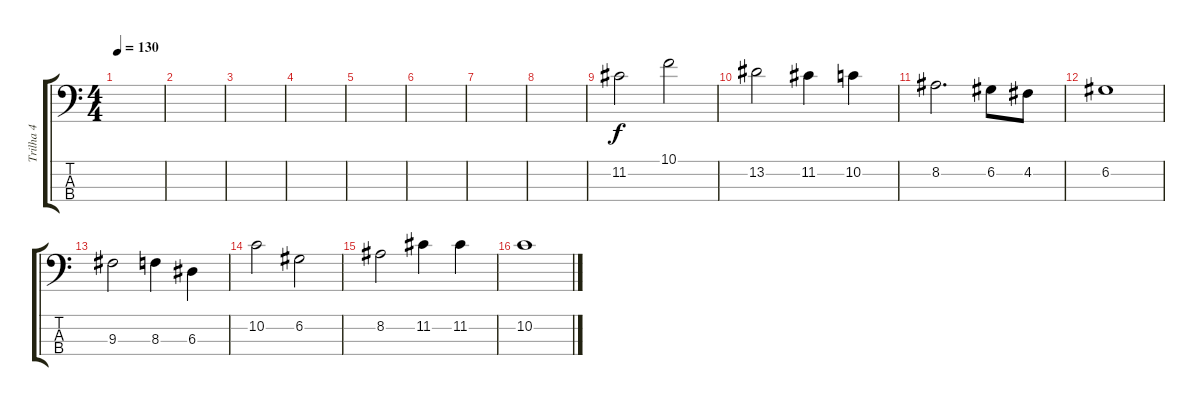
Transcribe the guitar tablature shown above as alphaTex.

\track ("Trilha 4" "Trilha 4") {instrument fretlessbass}
\staff {score tabs}
\tuning (G2 D2 A1 E1) {hide}
\ts (4 4)
\tempo 130
\clef f4
\ks c
|
|
|
|
|
|
|
|
11.2.2 10.1.2 |
13.2.2 11.2.4 10.2.4 |
8.2.2{d} 6.2.8 4.2.8 |
6.2.1 |
9.3.2 8.3.4 6.3.4 |
10.2.2 6.2.2 |
8.2.2 11.2.4 11.2.4 |
10.2.1
